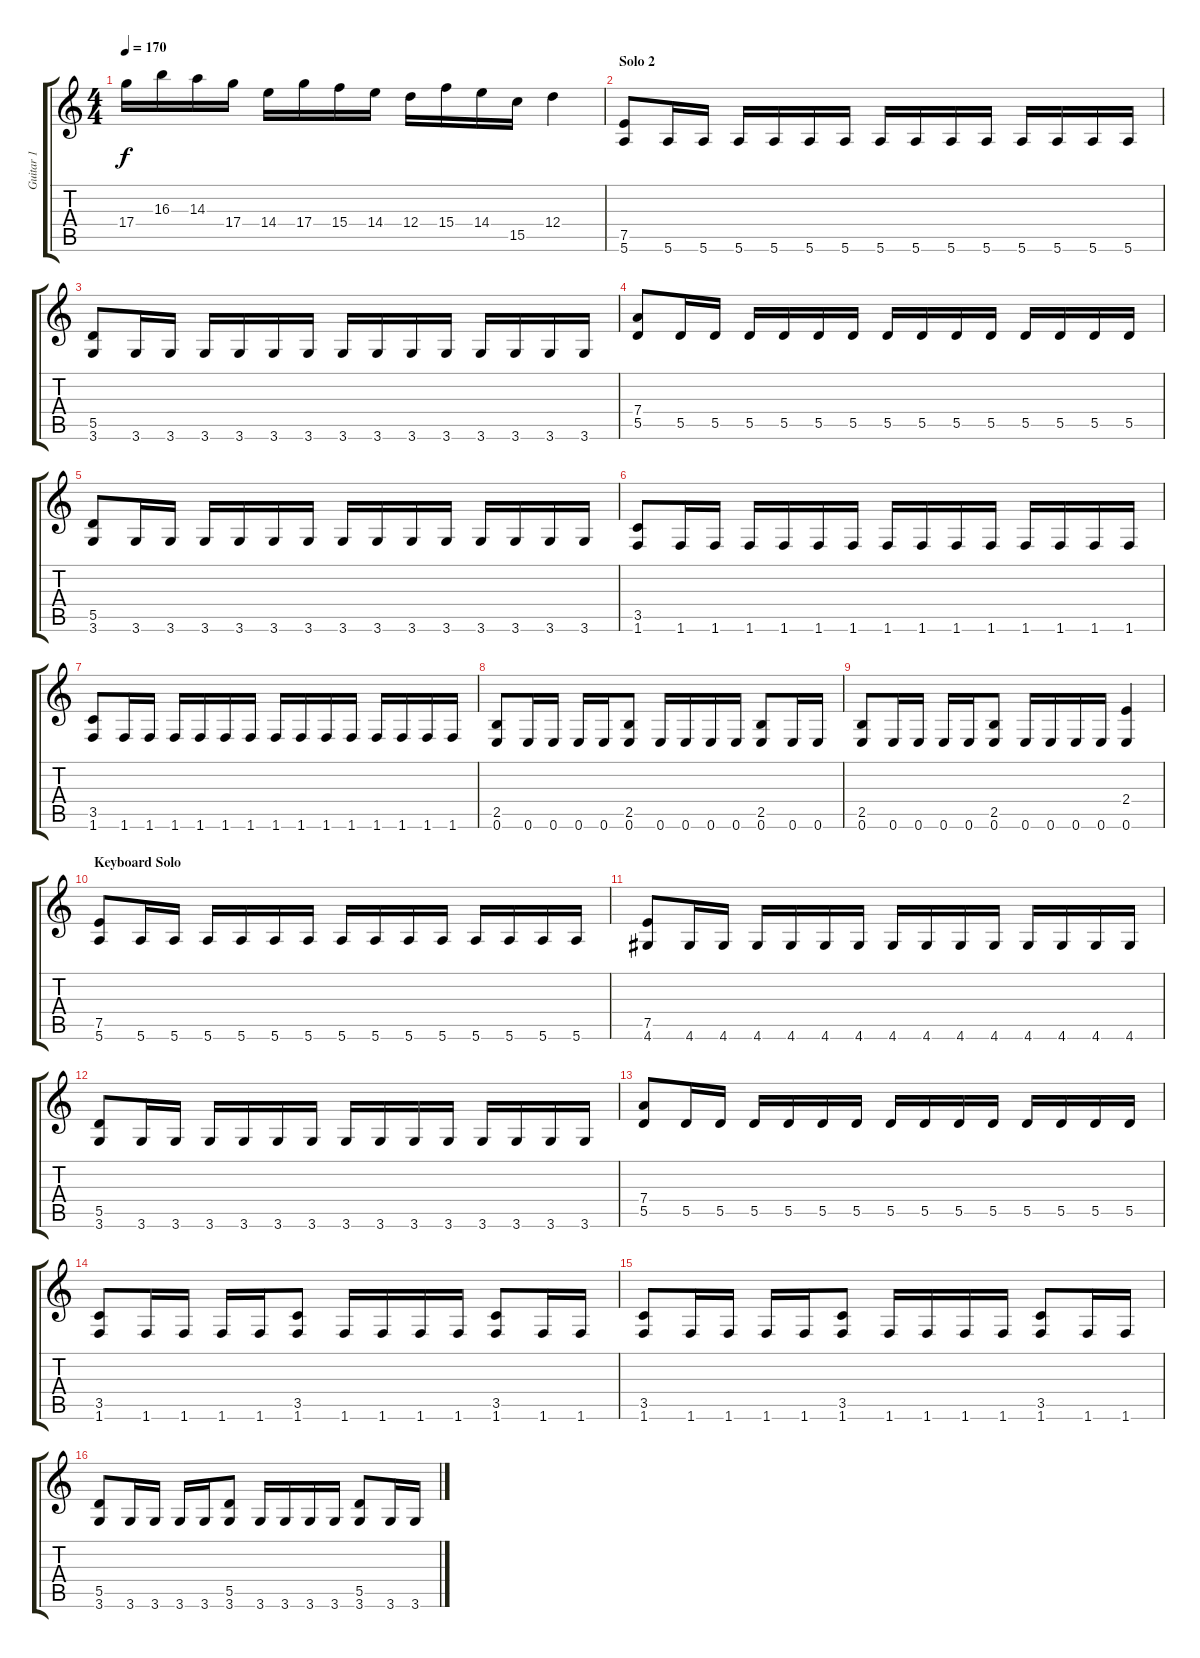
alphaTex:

\track ("Guitar 1" "Guitar 1") {instrument distortionguitar}
\staff {score tabs}
\tuning (E4 B3 G3 D3 A2 E2) {hide}
\ts (4 4)
\tempo 170
\clef g2
\ks c
17.4.16{dy f} 16.3.16 14.3.16 17.4.16 14.4.16 17.4.16 15.4.16 14.4.16 12.4.16 15.4.16 14.4.16 15.5.16 12.4.4 |
\section ("" "Solo 2")
(7.5 5.6).8 5.6.16 5.6.16 5.6.16 5.6.16 5.6.16 5.6.16 5.6.16 5.6.16 5.6.16 5.6.16 5.6.16 5.6.16 5.6.16 5.6.16 |
(5.5 3.6).8 3.6.16 3.6.16 3.6.16 3.6.16 3.6.16 3.6.16 3.6.16 3.6.16 3.6.16 3.6.16 3.6.16 3.6.16 3.6.16 3.6.16 |
(7.4 5.5).8 5.5.16 5.5.16 5.5.16 5.5.16 5.5.16 5.5.16 5.5.16 5.5.16 5.5.16 5.5.16 5.5.16 5.5.16 5.5.16 5.5.16 |
(5.5 3.6).8 3.6.16 3.6.16 3.6.16 3.6.16 3.6.16 3.6.16 3.6.16 3.6.16 3.6.16 3.6.16 3.6.16 3.6.16 3.6.16 3.6.16 |
(3.5 1.6).8 1.6.16 1.6.16 1.6.16 1.6.16 1.6.16 1.6.16 1.6.16 1.6.16 1.6.16 1.6.16 1.6.16 1.6.16 1.6.16 1.6.16 |
(3.5 1.6).8 1.6.16 1.6.16 1.6.16 1.6.16 1.6.16 1.6.16 1.6.16 1.6.16 1.6.16 1.6.16 1.6.16 1.6.16 1.6.16 1.6.16 |
(2.5 0.6).8 0.6.16 0.6.16 0.6.16 0.6.16 (2.5 0.6).8 0.6.16 0.6.16 0.6.16 0.6.16 (2.5 0.6).8 0.6.16 0.6.16 |
(2.5 0.6).8 0.6.16 0.6.16 0.6.16 0.6.16 (2.5 0.6).8 0.6.16 0.6.16 0.6.16 0.6.16 (2.4 0.6).4 |
\section ("" "Keyboard Solo")
(7.5 5.6).8 5.6.16 5.6.16 5.6.16 5.6.16 5.6.16 5.6.16 5.6.16 5.6.16 5.6.16 5.6.16 5.6.16 5.6.16 5.6.16 5.6.16 |
(7.5 4.6).8 4.6.16 4.6.16 4.6.16 4.6.16 4.6.16 4.6.16 4.6.16 4.6.16 4.6.16 4.6.16 4.6.16 4.6.16 4.6.16 4.6.16 |
(5.5 3.6).8 3.6.16 3.6.16 3.6.16 3.6.16 3.6.16 3.6.16 3.6.16 3.6.16 3.6.16 3.6.16 3.6.16 3.6.16 3.6.16 3.6.16 |
(7.4 5.5).8 5.5.16 5.5.16 5.5.16 5.5.16 5.5.16 5.5.16 5.5.16 5.5.16 5.5.16 5.5.16 5.5.16 5.5.16 5.5.16 5.5.16 |
(3.5 1.6).8 1.6.16 1.6.16 1.6.16 1.6.16 (3.5 1.6).8 1.6.16 1.6.16 1.6.16 1.6.16 (3.5 1.6).8 1.6.16 1.6.16 |
(3.5 1.6).8 1.6.16 1.6.16 1.6.16 1.6.16 (3.5 1.6).8 1.6.16 1.6.16 1.6.16 1.6.16 (3.5 1.6).8 1.6.16 1.6.16 |
(5.5 3.6).8 3.6.16 3.6.16 3.6.16 3.6.16 (5.5 3.6).8 3.6.16 3.6.16 3.6.16 3.6.16 (5.5 3.6).8 3.6.16 3.6.16
